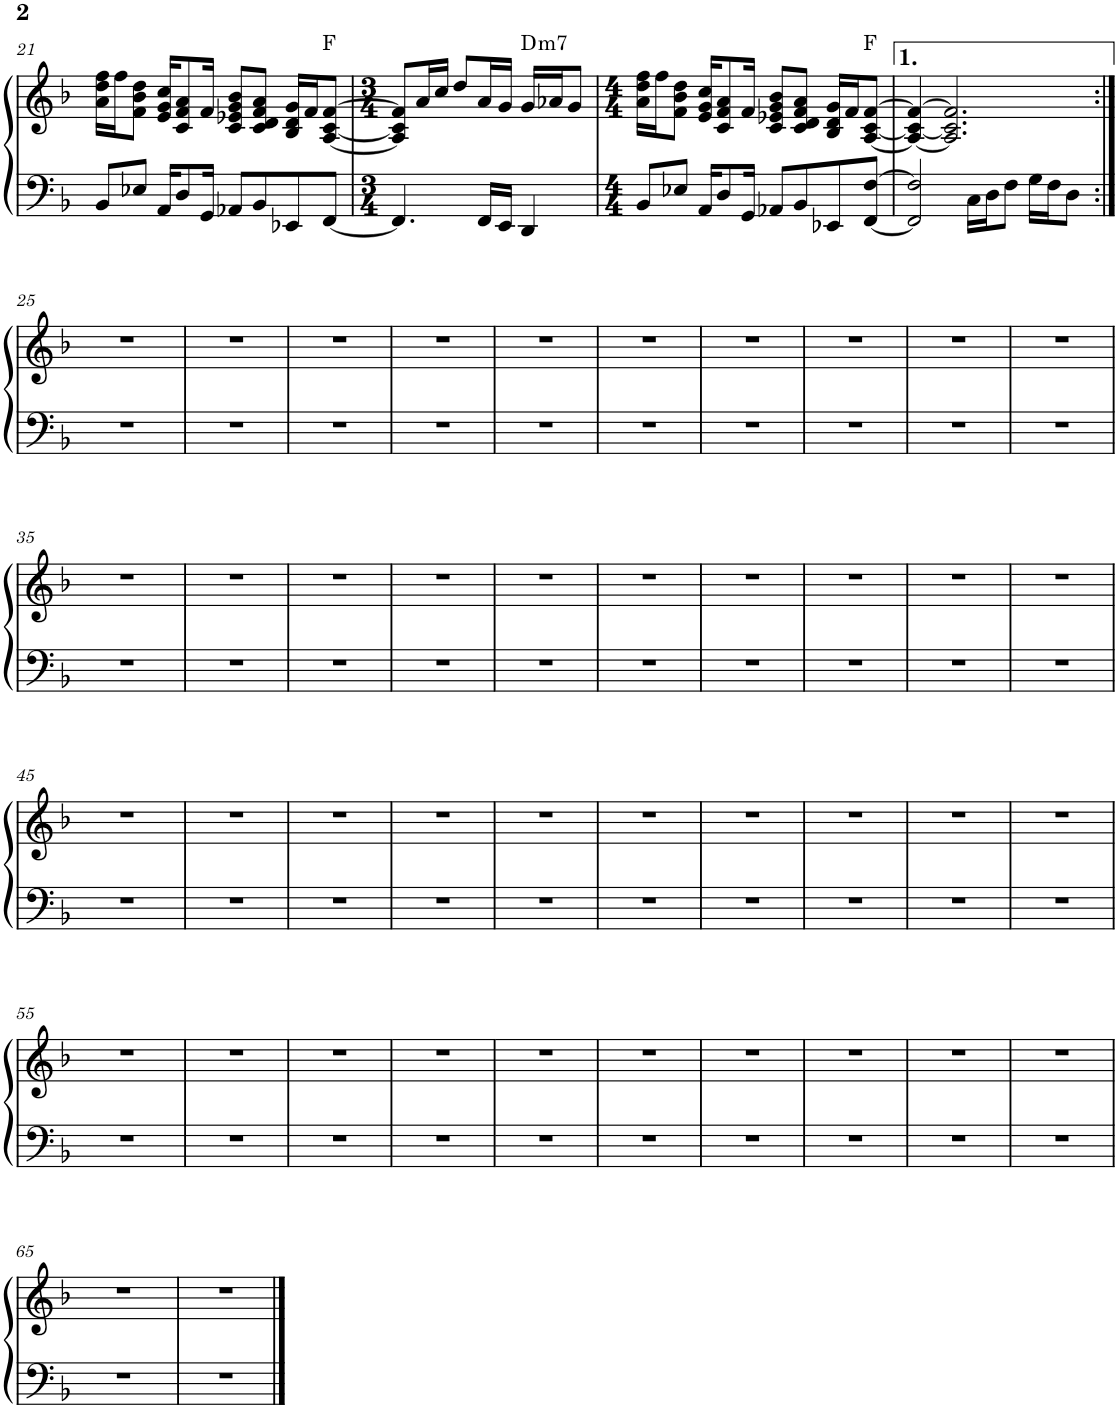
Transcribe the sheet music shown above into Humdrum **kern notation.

**kern	**kern	**harte
*part1	*part1	*part1
*staff2	*staff1	*
*I"Piano	*	*
*I'Pno.	*	*
!!LO:PB:g=z
*clefF4	*clefG2	*
*k[b-]	*k[b-]	*
*M4/4	*M4/4	*
=21	=21	=21
8BB-/L	16a\ 16dd\ 16ff\LL	.
.	16ff\J	.
8E-X/J	8f\ 8b-\ 8dd\J	.
16AA/KL	16e/ 16g/ 16cc/KL	.
8D/	8c/ 8f/ 8a/	.
16GG/Jk	16f/Jk	.
8AA-X/L	8c/ 8e-X/ 8g/ 8b-/L	.
8BB-/	8c/ 8d/ 8f/ 8a/J	.
8EE-X/	16B-/ 16d/ 16g/LL	.
.	16f/J	.
[8FF/J	[8A/ [8c/ [8f/J	F:maj
=22	=22	=22
*M3/4	*M3/4	*
4.FF/]	8A/] 8c/] 8f/]L	.
.	16a/L	.
.	16cc/JJ	.
.	8dd/L	.
16FF/LL	16a/L	.
16EE/JJ	16g/JJ	.
!	!	!LO:H:kt=m7
4DD/	16g/LL	D:min7
.	16a-X/J	.
.	8g/J	.
=23	=23	=23
*M4/4	*M4/4	*
8BB-/L	16a\ 16dd\ 16ff\LL	.
.	16ff\J	.
8E-X/J	8f\ 8b-\ 8dd\J	.
16AA/KL	16e/ 16g/ 16cc/KL	.
8D/	8c/ 8f/ 8a/	.
16GG/Jk	16f/Jk	.
8AA-X/L	8c/ 8e-X/ 8g/ 8b-/L	.
8BB-/	8c/ 8d/ 8f/ 8a/J	.
8EE-X/	16B-/ 16d/ 16g/LL	.
.	16f/J	.
[8FF/ [8F/J	[8A/ [8c/ [8f/J	F:maj
=24	=24	=24
2FF/] 2F/]	4A/_ 4c/_ 4f/_	.
.	2.A/] 2.c/] 2.f/]	.
16C\LL	.	.
16D\J	.	.
8F\J	.	.
16G\LL	.	.
16F\J	.	.
8D\J	.	.
!!LO:LB:g=z
=25:|!	=25:|!	=25:|!
1r	1r	.
=26	=26	=26
1r	1r	.
=27	=27	=27
1r	1r	.
=28	=28	=28
1r	1r	.
=29	=29	=29
1r	1r	.
=30	=30	=30
1r	1r	.
=31	=31	=31
1r	1r	.
=32	=32	=32
1r	1r	.
=33	=33	=33
1r	1r	.
=34	=34	=34
1r	1r	.
!!LO:LB:g=z
=35	=35	=35
1r	1r	.
=36	=36	=36
1r	1r	.
=37	=37	=37
1r	1r	.
=38	=38	=38
1r	1r	.
=39	=39	=39
1r	1r	.
=40	=40	=40
1r	1r	.
=41	=41	=41
1r	1r	.
=42	=42	=42
1r	1r	.
=43	=43	=43
1r	1r	.
=44	=44	=44
1r	1r	.
!!LO:LB:g=z
=45	=45	=45
1r	1r	.
=46	=46	=46
1r	1r	.
=47	=47	=47
1r	1r	.
=48	=48	=48
1r	1r	.
=49	=49	=49
1r	1r	.
=50	=50	=50
1r	1r	.
=51	=51	=51
1r	1r	.
=52	=52	=52
1r	1r	.
=53	=53	=53
1r	1r	.
=54	=54	=54
1r	1r	.
!!LO:LB:g=z
=55	=55	=55
1r	1r	.
=56	=56	=56
1r	1r	.
=57	=57	=57
1r	1r	.
=58	=58	=58
1r	1r	.
=59	=59	=59
1r	1r	.
=60	=60	=60
1r	1r	.
=61	=61	=61
1r	1r	.
=62	=62	=62
1r	1r	.
=63	=63	=63
1r	1r	.
=64	=64	=64
1r	1r	.
!!LO:LB:g=z
=65	=65	=65
1r	1r	.
=66	=66	=66
1r	1r	.
==	==	==
*-	*-	*-
